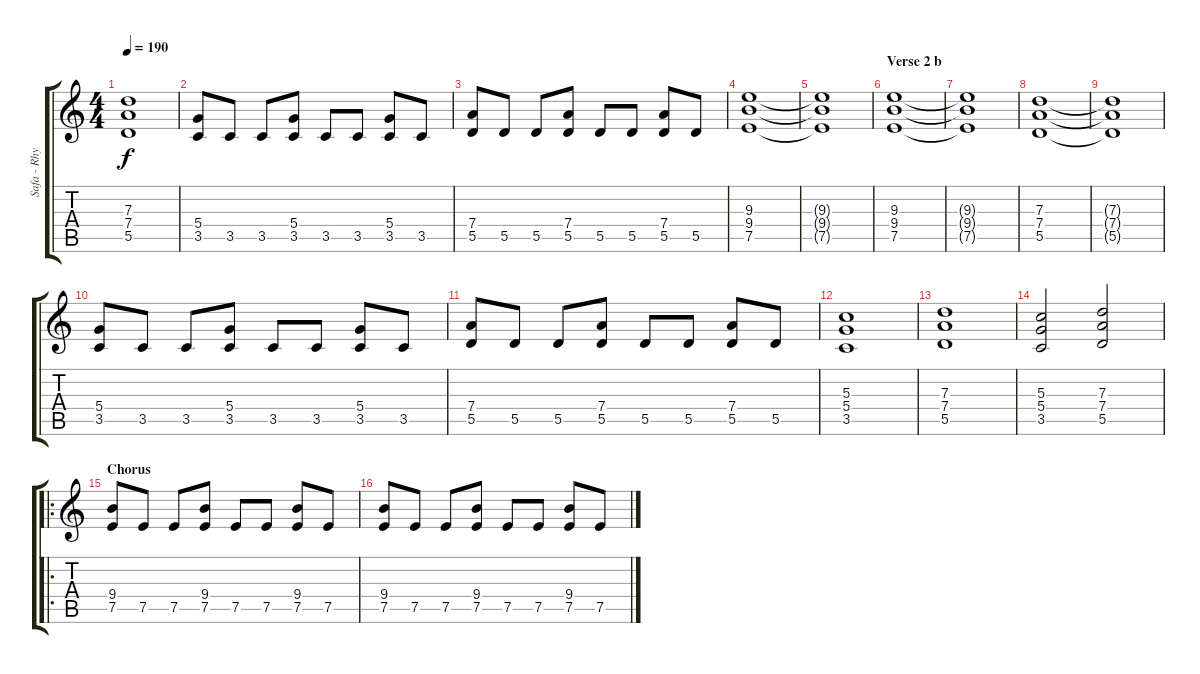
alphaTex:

\track ("Safa - Rhythm" "Safa - Rhy") {instrument distortionguitar}
\staff {score tabs}
\tuning (E4 B3 G3 D3 A2 E2) {hide}
\ts (4 4)
\tempo 190
\clef g2
\ks c
(7.3{t} 7.4{t} 5.5{t}).1{dy f} |
(5.4 3.5).8 3.5.8 3.5.8 (5.4 3.5).8 3.5.8 3.5.8 (5.4 3.5).8 3.5.8 |
(7.4 5.5).8 5.5.8 5.5.8 (7.4 5.5).8 5.5.8 5.5.8 (7.4 5.5).8 5.5.8 |
(9.3 9.4 7.5).1 |
(9.3{t} 9.4{t} 7.5{t}).1 |
\section ("" "Verse 2 b")
(9.3 9.4 7.5).1 |
(9.3{t} 9.4{t} 7.5{t}).1 |
(7.3 7.4 5.5).1 |
(7.3{t} 7.4{t} 5.5{t}).1 |
(5.4 3.5).8 3.5.8 3.5.8 (5.4 3.5).8 3.5.8 3.5.8 (5.4 3.5).8 3.5.8 |
(7.4 5.5).8 5.5.8 5.5.8 (7.4 5.5).8 5.5.8 5.5.8 (7.4 5.5).8 5.5.8 |
(5.3 5.4 3.5).1 |
(7.3 7.4 5.5).1 |
(5.3 5.4 3.5).2 (7.3 7.4 5.5).2 |
\ro
\section ("" "Chorus")
(9.4 7.5).8 7.5.8 7.5.8 (9.4 7.5).8 7.5.8 7.5.8 (9.4 7.5).8 7.5.8 |
(9.4 7.5).8 7.5.8 7.5.8 (9.4 7.5).8 7.5.8 7.5.8 (9.4 7.5).8 7.5.8
